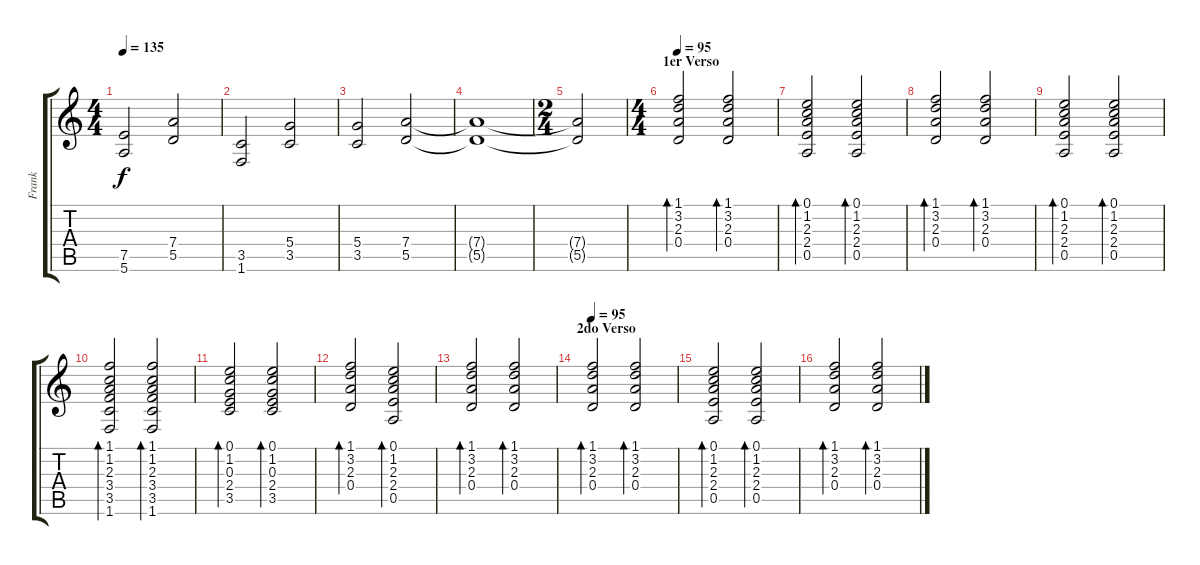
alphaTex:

\track ("Frank" "Frank") {instrument overdrivenguitar}
\staff {score tabs}
\tuning (E4 B3 G3 D3 A2 E2) {hide}
\ts (4 4)
\tempo 135
\clef g2
\ks c
(7.5 5.6).2{dy f} (7.4 5.5).2 |
(3.5 1.6).2 (5.4 3.5).2 |
(5.4 3.5).2 (7.4 5.5).2 |
(7.4{t} 5.5{t}).1 |
\ts (2 4)
(7.4{t} 5.5{t}).2 |
\ts (4 4)
\section ("" "1er Verso")
\tempo 95
(1.1 3.2 2.3 0.4).2{bd 60 instrument electricguitarclean} (1.1 3.2 2.3 0.4).2{bd 60} |
(0.1 1.2 2.3 2.4 0.5).2{bd 60} (0.1 1.2 2.3 2.4 0.5).2{bd 60} |
(1.1 3.2 2.3 0.4).2{bd 60} (1.1 3.2 2.3 0.4).2{bd 60} |
(0.1 1.2 2.3 2.4 0.5).2{bd 60} (0.1 1.2 2.3 2.4 0.5).2{bd 60} |
(1.1 1.2 2.3 3.4 3.5 1.6).2{bd 60} (1.1 1.2 2.3 3.4 3.5 1.6).2{bd 60} |
(0.1 1.2 0.3 2.4 3.5).2{bd 60} (0.1 1.2 0.3 2.4 3.5).2{bd 60} |
(1.1 3.2 2.3 0.4).2{bd 60} (0.1 1.2 2.3 2.4 0.5).2{bd 60} |
(1.1 3.2 2.3 0.4).2{bd 60} (1.1 3.2 2.3 0.4).2{bd 60} |
\section ("" "2do Verso")
\tempo 95
(1.1 3.2 2.3 0.4).2{bd 60 instrument electricguitarclean} (1.1 3.2 2.3 0.4).2{bd 60} |
(0.1 1.2 2.3 2.4 0.5).2{bd 60} (0.1 1.2 2.3 2.4 0.5).2{bd 60} |
(1.1 3.2 2.3 0.4).2{bd 60} (1.1 3.2 2.3 0.4).2{bd 60}
